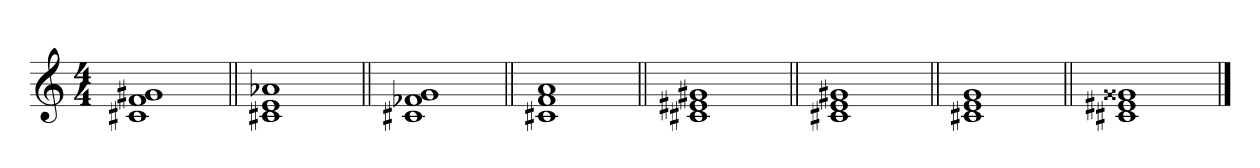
**kern
*part1
*staff1
*clefG2
*k[]
*M4/4
=1
1c#X 1f 1g#X
=2||
1c#X 1e 1a-X
=3||
1c#X 1f-X 1g
=4||
1c#X 1f 1a
=5||
1c#X 1e#X 1g#X
=6||
1c#X 1e 1g#X
=7||
1c#X 1e 1g
=8||
1c#X 1e#X 1g##X
==
*-
